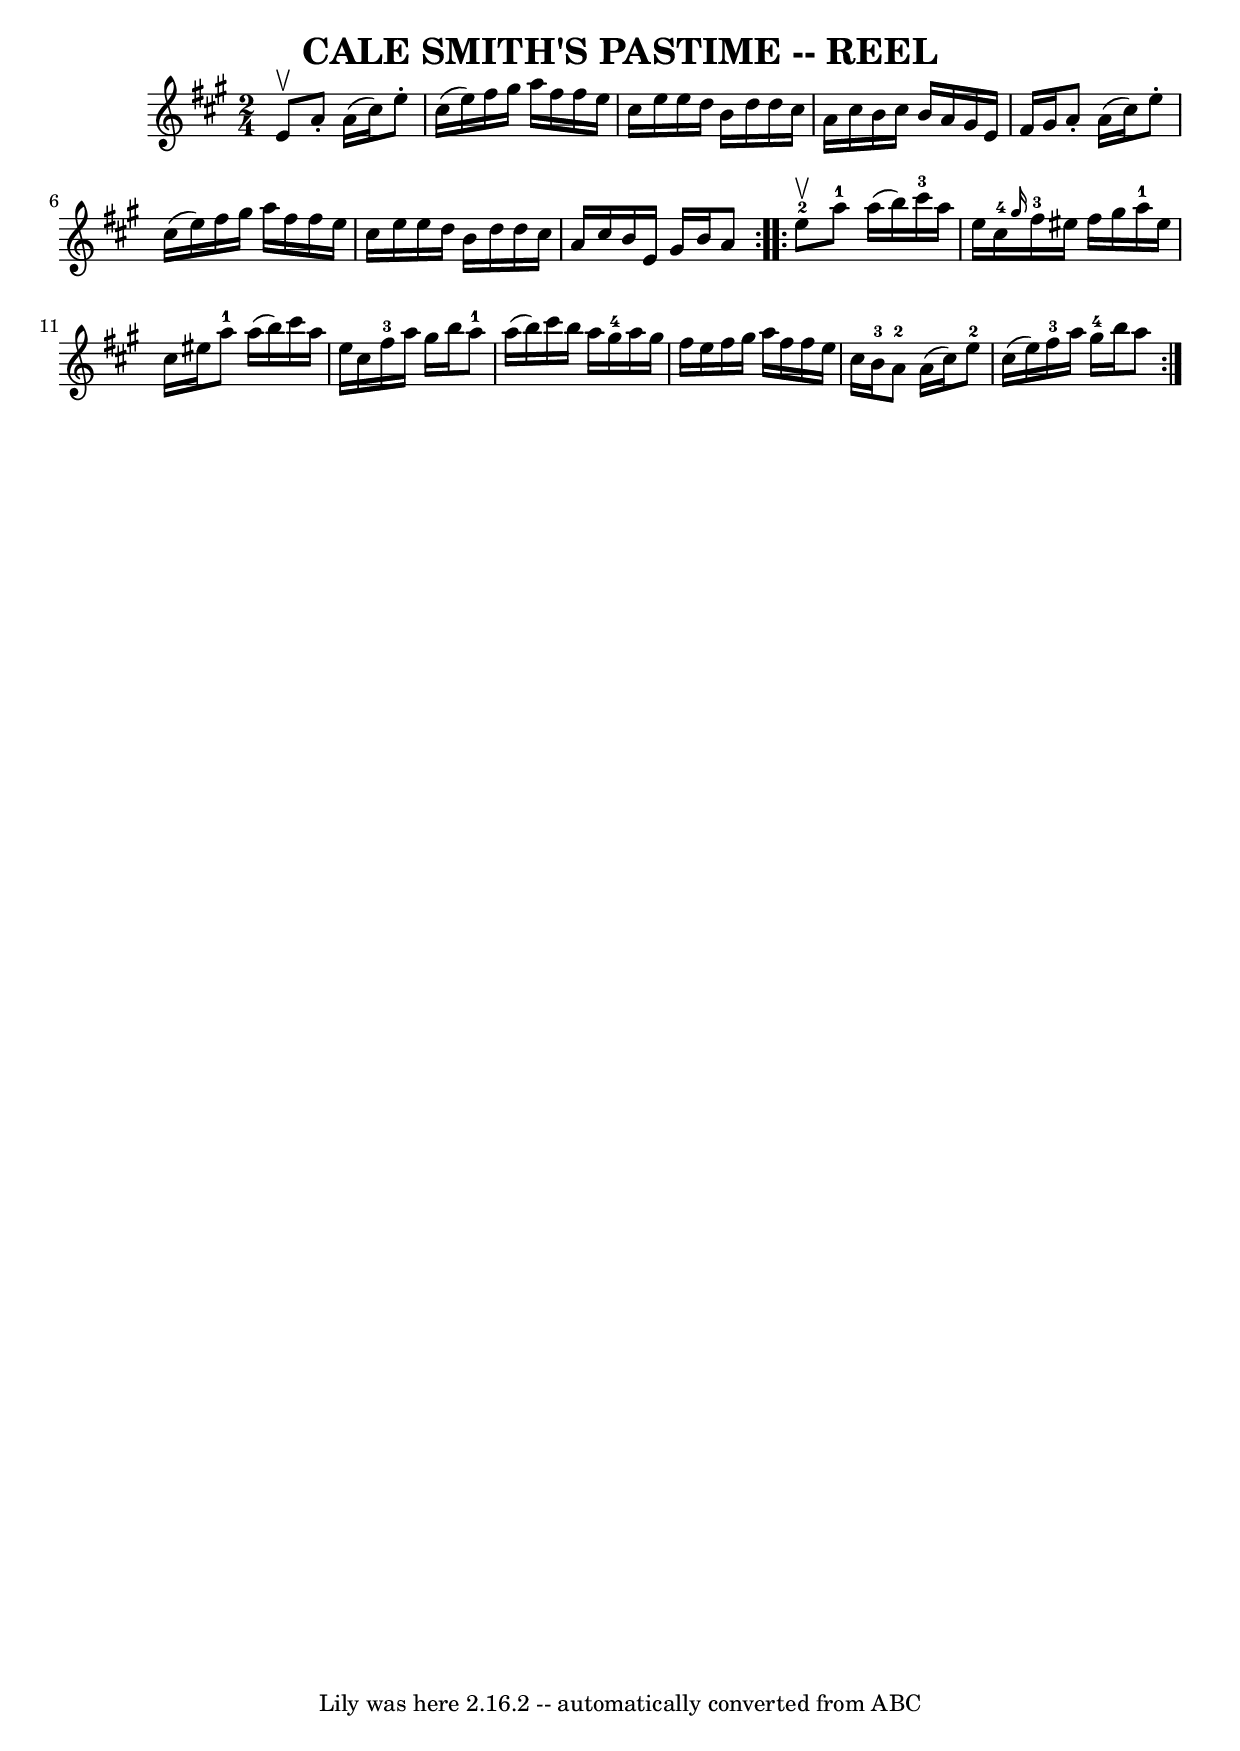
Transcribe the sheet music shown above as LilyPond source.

\version "2.7.40"
\include "Mammoth.ily"
\header {
	book = "Ryan's Mammoth Collection of Fiddle Tunes"
	crossRefNumber = "1"
	footnotes = ""
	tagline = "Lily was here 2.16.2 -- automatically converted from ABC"
	title = "CALE SMITH'S PASTIME -- REEL"
}
voicedefault =  {
\set Score.defaultBarType = "empty"

\repeat volta 2 {
\time 2/4 \key a \major e'8^\upbow       |
 a'8 -. a'16 (
cis''16) e''8 -. cis''16 (e''16)   |
 fis''16 gis''16   
 a''16 fis''16 fis''16 e''16 cis''16 e''16    |
 e''16   
 d''16 b'16 d''16 d''16 cis''16 a'16 cis''16    |
   
b'16 cis''16 b'16 a'16 gis'16 e'16 fis'16 gis'16    
|
     |
 a'8 -. a'16 (cis''16) e''8 -. cis''16 (
e''16)   |
 fis''16 gis''16 a''16 fis''16 fis''16    
e''16 cis''16 e''16    |
 e''16 d''16 b'16 d''16    
d''16 cis''16 a'16 cis''16    |
 b'16 e'16 gis'16    
b'16 a'8    }     \repeat volta 2 { e''8-2^\upbow       |
     
a''8-1 a''16 (b''16) cis'''16-3 a''16 e''16 cis''16 
-4   |
 \grace { gis''16  } fis''16-3 eis''16 fis''16    
gis''16 a''16-1 eis''16 cis''16 eis''16        |
     
a''8-1 a''16 (b''16) cis'''16 a''16 e''16 cis''16    
|
 fis''16-3 a''16 gis''16 b''16 a''8-1 a''16 (
 b''16)   |
     |
 cis'''16 b''16 a''16 gis''16-4 
 a''16 gis''16 fis''16 e''16    |
 fis''16 gis''16    
a''16 fis''16 fis''16 e''16 cis''16 b'16-3       |
     
a'8-2 a'16 (cis''16) e''8-2 cis''16 (e''16)   
|
 fis''16-3 a''16 gis''16-4 b''16 a''8    }   
}

\score{
    <<

	\context Staff="default"
	{
	    \voicedefault 
	}

    >>
	\layout {
	}
	\midi {}
}
